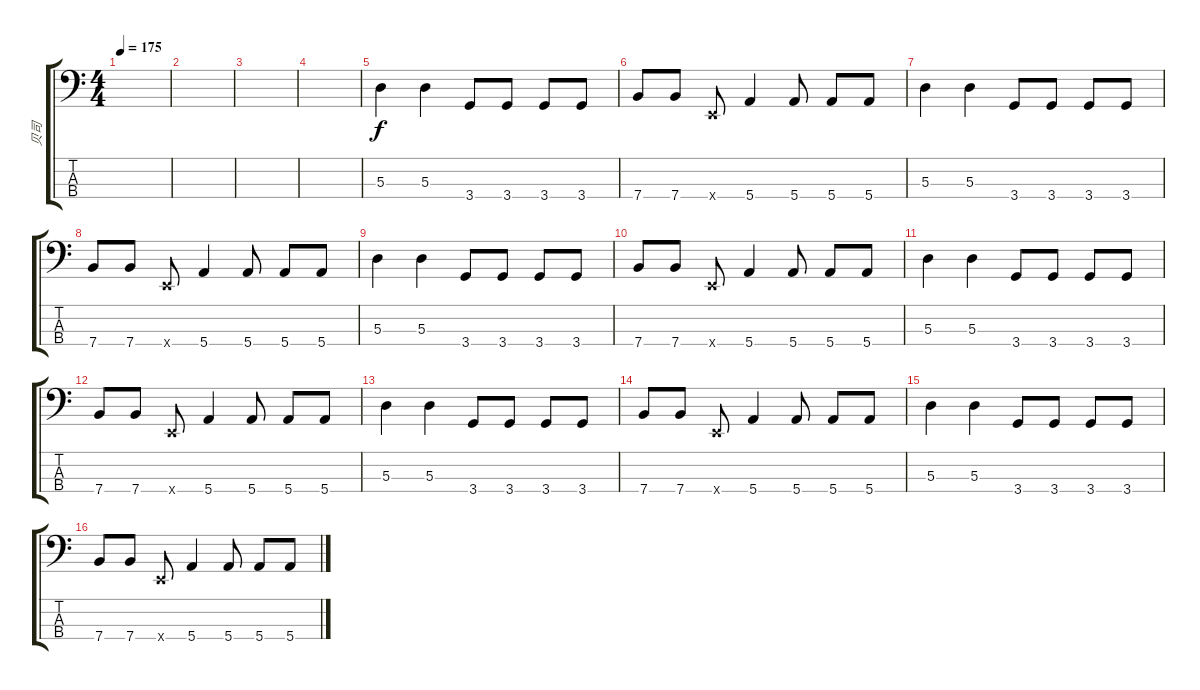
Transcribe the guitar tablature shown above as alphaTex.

\track ("贝司" "贝司") {instrument electricbassfinger}
\staff {score tabs}
\tuning (G2 D2 A1 E1) {hide}
\ts (4 4)
\tempo 175
\clef f4
\ks c
|
|
|
|
5.3.4 5.3.4 3.4.8 3.4.8 3.4.8 3.4.8 |
7.4.8 7.4.8 0.4{x}.8 5.4.4 5.4.8 5.4.8 5.4.8 |
5.3.4 5.3.4 3.4.8 3.4.8 3.4.8 3.4.8 |
7.4.8 7.4.8 0.4{x}.8 5.4.4 5.4.8 5.4.8 5.4.8 |
5.3.4 5.3.4 3.4.8 3.4.8 3.4.8 3.4.8 |
7.4.8 7.4.8 0.4{x}.8 5.4.4 5.4.8 5.4.8 5.4.8 |
5.3.4 5.3.4 3.4.8 3.4.8 3.4.8 3.4.8 |
7.4.8 7.4.8 0.4{x}.8 5.4.4 5.4.8 5.4.8 5.4.8 |
5.3.4 5.3.4 3.4.8 3.4.8 3.4.8 3.4.8 |
7.4.8 7.4.8 0.4{x}.8 5.4.4 5.4.8 5.4.8 5.4.8 |
5.3.4 5.3.4 3.4.8 3.4.8 3.4.8 3.4.8 |
7.4.8 7.4.8 0.4{x}.8 5.4.4 5.4.8 5.4.8 5.4.8
